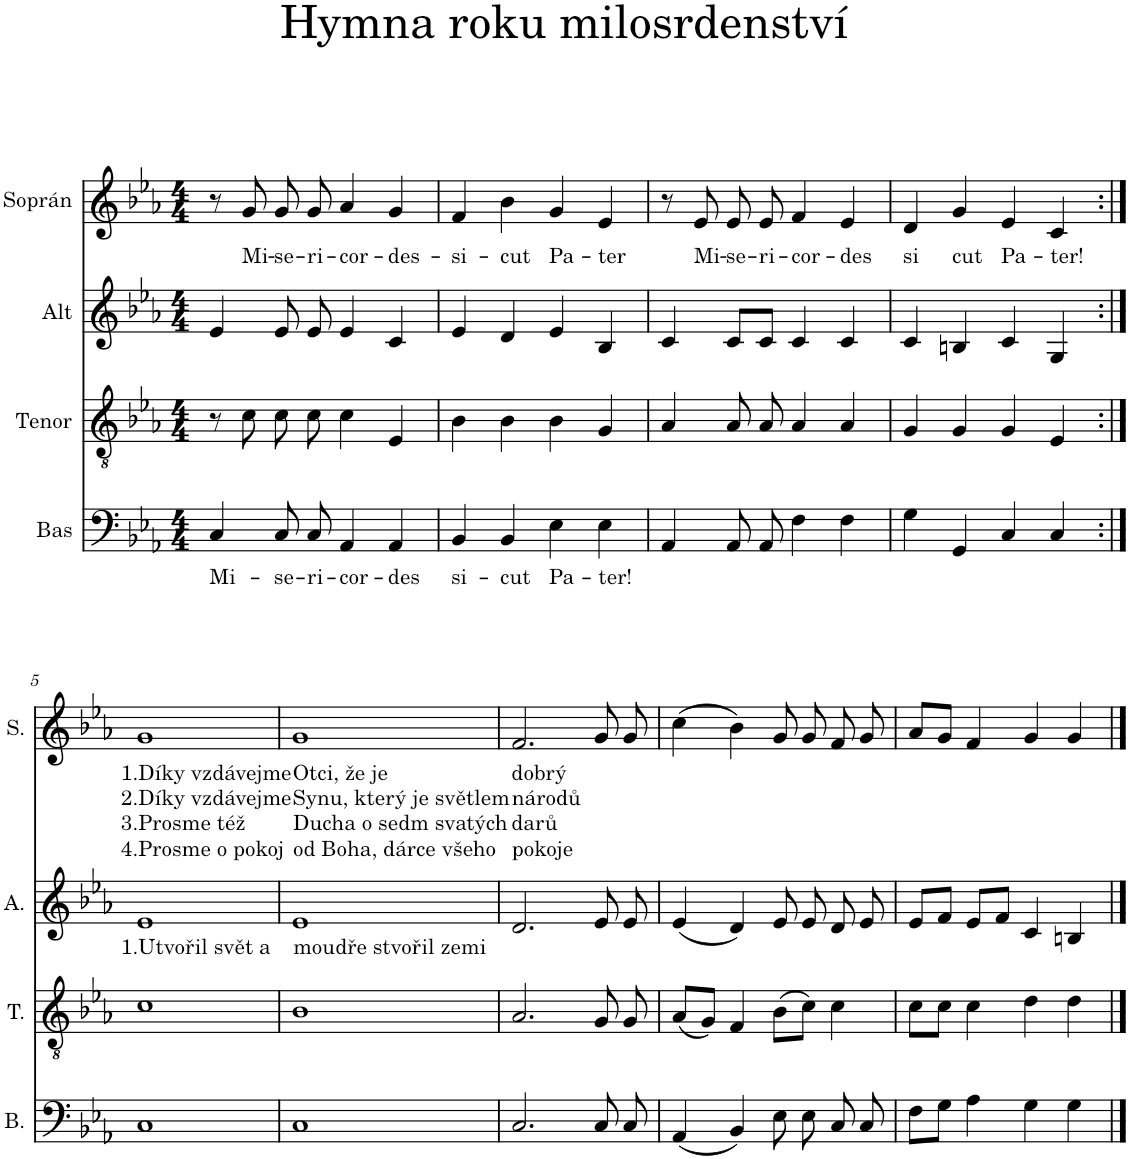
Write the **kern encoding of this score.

**kern	**text	**kern	**kern	**text	**kern	**text	**text	**text	**text
*part4	*part4	*part3	*part2	*part2	*part1	*part1	*part1	*part1	*part1
*staff4	*staff4	*staff3	*staff2	*staff2	*staff1	*staff1	*staff1	*staff1	*staff1
*I"Bas	*	*I"Tenor	*I"Alt	*	*I"Soprán	*	*	*	*
*I'B.	*	*I'T.	*I'A.	*	*I'S.	*	*	*	*
*clefF4	*	*clefGv2	*clefG2	*	*clefG2	*	*	*	*
*k[b-e-a-]	*	*k[b-e-a-]	*k[b-e-a-]	*	*k[b-e-a-]	*	*	*	*
*M4/4	*	*M4/4	*M4/4	*	*M4/4	*	*	*	*
=1	=1	=1	=1	=1	=1	=1	=1	=1	=1
!	!LO:LY:b	!	!	!	!	!	!	!	!
4C/	Mi-	8r	4e-/	.	8r	.	.	.	.
!	!	!	!	!	!	!LO:LY:b	!	!	!
.	.	8c\	.	.	8g/	Mi-	.	.	.
!	!LO:LY:b	!	!	!	!	!LO:LY:b	!	!	!
8C/	-se-	8c\	8e-/	.	8g/	-se-	.	.	.
!	!LO:LY:b	!	!	!	!	!LO:LY:b	!	!	!
8C/	-ri-	8c\	8e-/	.	8g/	-ri-	.	.	.
!	!LO:LY:b	!	!	!	!	!LO:LY:b	!	!	!
4AA-/	-cor-	4c\	4e-/	.	4a-/	-cor-	.	.	.
!	!LO:LY:b	!	!	!	!	!LO:LY:b	!	!	!
4AA-/	-des	4E-/	4c/	.	4g/	-des-	.	.	.
=2	=2	=2	=2	=2	=2	=2	=2	=2	=2
!	!LO:LY:b	!	!	!	!	!LO:LY:b	!	!	!
4BB-/	si-	4B-\	4e-/	.	4f/	-si-	.	.	.
!	!LO:LY:b	!	!	!	!	!LO:LY:b	!	!	!
4BB-/	-cut	4B-\	4d/	.	4b-\	-cut	.	.	.
!	!LO:LY:b	!	!	!	!	!LO:LY:b	!	!	!
4E-\	Pa-	4B-\	4e-/	.	4g/	Pa-	.	.	.
!	!LO:LY:b	!	!	!	!	!LO:LY:b	!	!	!
4E-\	-ter!	4G/	4B-/	.	4e-/	-ter	.	.	.
=3	=3	=3	=3	=3	=3	=3	=3	=3	=3
4AA-/	.	4A-/	4c/	.	8r	.	.	.	.
!	!	!	!	!	!	!LO:LY:b	!	!	!
.	.	.	.	.	8e-/	Mi-	.	.	.
!	!	!	!	!	!	!LO:LY:b	!	!	!
8AA-/	.	8A-/	8c/L	.	8e-/	-se-	.	.	.
!	!	!	!	!	!	!LO:LY:b	!	!	!
8AA-/	.	8A-/	8c/J	.	8e-/	-ri-	.	.	.
!	!	!	!	!	!	!LO:LY:b	!	!	!
4F\	.	4A-/	4c/	.	4f/	-cor-	.	.	.
!	!	!	!	!	!	!LO:LY:b	!	!	!
4F\	.	4A-/	4c/	.	4e-/	-des	.	.	.
=4	=4	=4	=4	=4	=4	=4	=4	=4	=4
!	!	!	!	!	!	!LO:LY:b	!	!	!
4G\	.	4G/	4c/	.	4d/	si	.	.	.
!	!	!	!	!	!	!LO:LY:b	!	!	!
4GG/	.	4G/	4Bn/	.	4g/	cut	.	.	.
!	!	!	!	!	!	!LO:LY:b	!	!	!
4C/	.	4G/	4c/	.	4e-/	Pa-	.	.	.
!	!	!	!	!	!	!LO:LY:b	!	!	!
4C/	.	4E-/	4G/	.	4c/	-ter!	.	.	.
!!LO:LB:g=z
=5:|!	=5:|!	=5:|!	=5:|!	=5:|!	=5:|!	=5:|!	=5:|!	=5:|!	=5:|!
!	!	!	!	!LO:LY:b	!	!LO:LY:b	!LO:LY:b	!LO:LY:b	!LO:LY:b
1C	.	1c	1e-	1.Utvořil svět a	1g	1.Díky vzdávejme	2.Díky vzdávejme	3.Prosme též	4.Prosme o pokoj
=6	=6	=6	=6	=6	=6	=6	=6	=6	=6
!	!	!	!	!LO:LY:b	!	!LO:LY:b	!LO:LY:b	!LO:LY:b	!LO:LY:b
1C	.	1B-	1e-	moudře stvořil zemi	1g	-Otci, že je	Synu, který je světlem	Ducha o sedm svatých	od Boha, dárce všeho
=7	=7	=7	=7	=7	=7	=7	=7	=7	=7
!	!	!	!	!	!	!LO:LY:b	!LO:LY:b	!LO:LY:b	!LO:LY:b
2.C/	.	2.A-/	2.d/	.	2.f/	dobrý	národů	darů	pokoje
8C/	.	8G/	8e-/	.	8g/	.	.	.	.
8C/	.	8G/	8e-/	.	8g/	.	.	.	.
=8	=8	=8	=8	=8	=8	=8	=8	=8	=8
(4AA-/	.	(8A-/L	(4e-/	.	(4cc\	.	.	.	.
.	.	8G/J)	.	.	.	.	.	.	.
4BB-/)	.	4F/	4d/)	.	4b-\)	.	.	.	.
8E-\	.	(8B-\L	8e-/	.	8g/	.	.	.	.
8E-\	.	8c\J)	8e-/	.	8g/	.	.	.	.
8C/	.	4c\	8d/	.	8f/	.	.	.	.
8C/	.	.	8e-/	.	8g/	.	.	.	.
=9	=9	=9	=9	=9	=9	=9	=9	=9	=9
8F\L	.	8c\L	8e-/L	.	8a-/L	.	.	.	.
8G\J	.	8c\J	8f/J	.	8g/J	.	.	.	.
4A-\	.	4c\	8e-/L	.	4f/	.	.	.	.
.	.	.	8f/J	.	.	.	.	.	.
4G\	.	4d\	4c/	.	4g/	.	.	.	.
4G\	.	4d\	4Bn/	.	4g/	.	.	.	.
==	==	==	==	==	==	==	==	==	==
*-	*-	*-	*-	*-	*-	*-	*-	*-	*-
